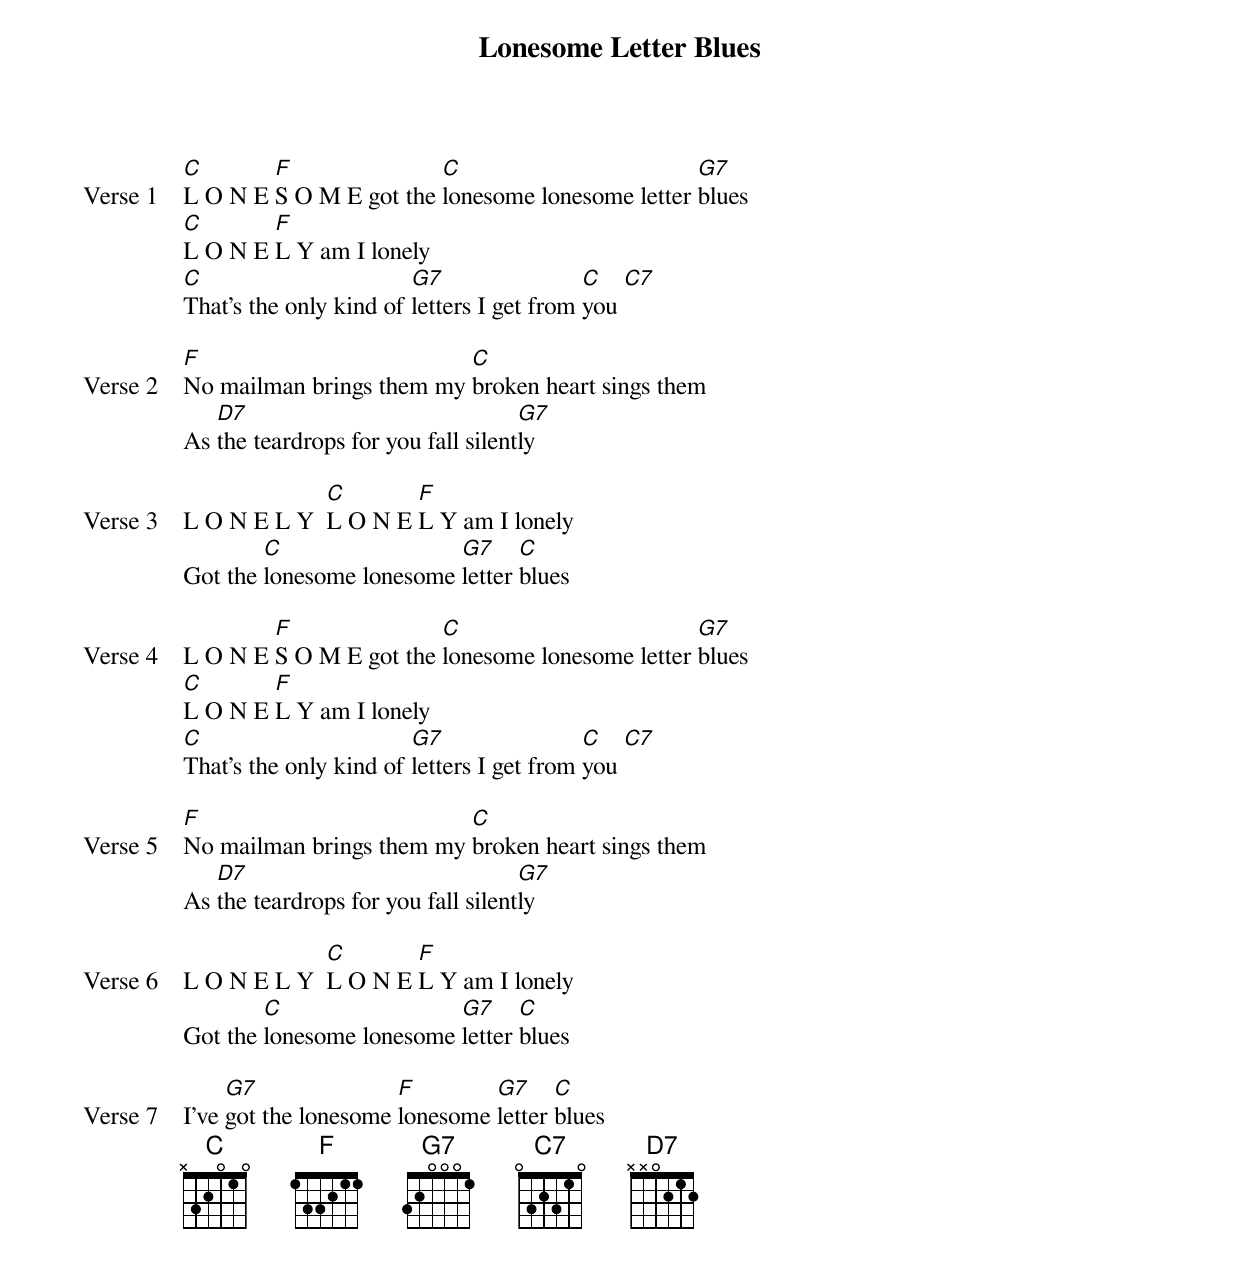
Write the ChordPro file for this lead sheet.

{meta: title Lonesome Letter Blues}
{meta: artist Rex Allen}
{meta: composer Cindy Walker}

{start_of_verse: Verse 1}
[C]L O N E [F]S O M E got the [C]lonesome lonesome letter [G7]blues
[C]L O N E [F]L Y am I lonely
[C]That's the only kind of [G7]letters I get from [C]you [C7]
{end_of_verse}

{start_of_verse: Verse 2}
[F]No mailman brings them my [C]broken heart sings them
As [D7]the teardrops for you fall silent[G7]ly
{end_of_verse}

{start_of_verse: Verse 3}
L O N E L Y  [C]L O N E [F]L Y am I lonely
Got the [C]lonesome lonesome [G7]letter [C]blues
{end_of_verse}

{start_of_verse: Verse 4}
L O N E [F]S O M E got the [C]lonesome lonesome letter [G7]blues
[C]L O N E [F]L Y am I lonely
[C]That's the only kind of [G7]letters I get from [C]you [C7]
{end_of_verse}

{start_of_verse: Verse 5}
[F]No mailman brings them my [C]broken heart sings them
As [D7]the teardrops for you fall silent[G7]ly
{end_of_verse}

{start_of_verse: Verse 6}
L O N E L Y  [C]L O N E [F]L Y am I lonely
Got the [C]lonesome lonesome [G7]letter [C]blues
{end_of_verse}

{start_of_verse: Verse 7}
I’ve [G7]got the lonesome [F]lonesome [G7]letter [C]blues
{end_of_verse}
